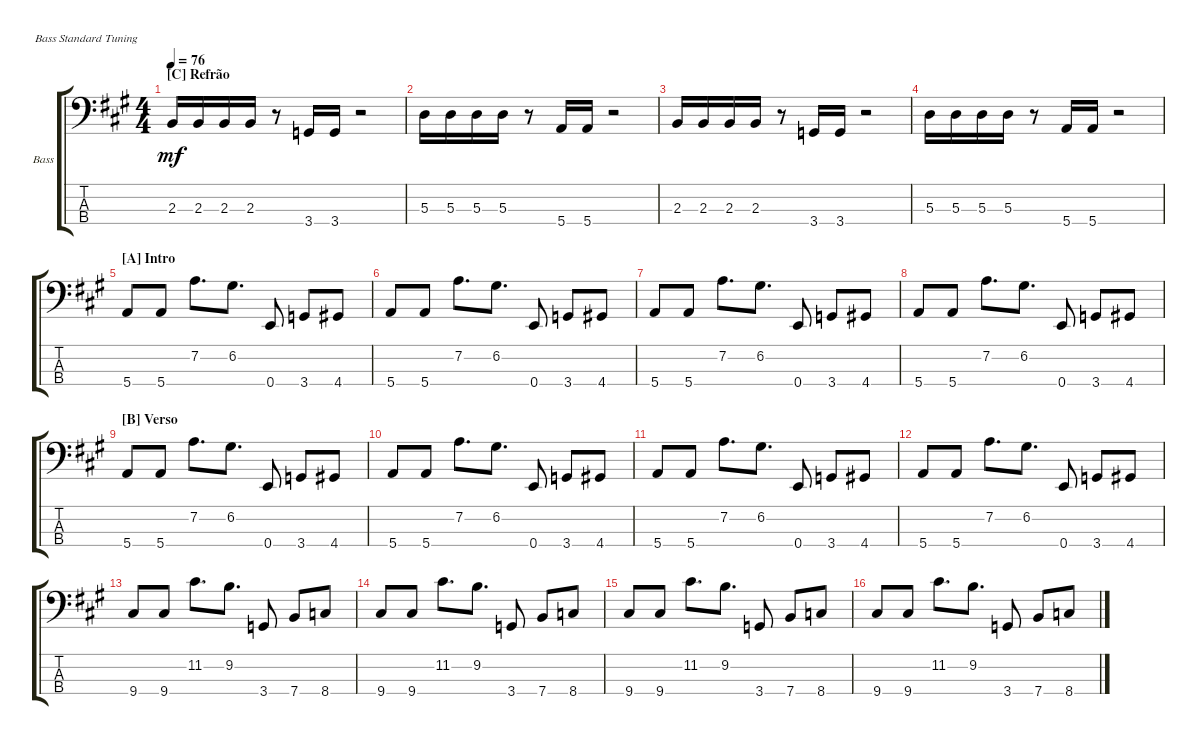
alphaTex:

\defaultSystemsLayout 4
\bracketExtendMode groupsimilarinstruments
\firstSystemTrackNameOrientation horizontal
\otherSystemsTrackNameOrientation horizontal
\track ("Bass" "Bass") {instrument electricbassfinger}
\staff {score tabs}
\tuning (G2 D2 A1 E1)
\ts (4 4)
\section ("C" "Refrão")
\tempo 76
\clef f4
\scale
0.5
\ks a
2.3.16{dy mf} 2.3.16 2.3.16 2.3.16 r.8 3.4.16 3.4.16 r.2 |
\scale
0.5 5.3.16 5.3.16 5.3.16 5.3.16 r.8 5.4.16 5.4.16 r.2 |
\scale
0.5 2.3.16 2.3.16 2.3.16 2.3.16 r.8 3.4.16 3.4.16 r.2 |
\scale
0.5 5.3.16 5.3.16 5.3.16 5.3.16 r.8 5.4.16 5.4.16 r.2 |
\section ("A" "Intro")
\scale
0.5 5.4.8 5.4.8 7.2.8{d} 6.2.8{d} 0.4.8 3.4.8 4.4.8 |
\scale
0.5 5.4.8 5.4.8 7.2.8{d} 6.2.8{d} 0.4.8 3.4.8 4.4.8 |
\scale
0.5 5.4.8 5.4.8 7.2.8{d} 6.2.8{d} 0.4.8 3.4.8 4.4.8 |
\scale
0.5 5.4.8 5.4.8 7.2.8{d} 6.2.8{d} 0.4.8 3.4.8 4.4.8 |
\section ("B" "Verso")
5.4.8 5.4.8 7.2.8{d} 6.2.8{d} 0.4.8 3.4.8 4.4.8 |
5.4.8 5.4.8 7.2.8{d} 6.2.8{d} 0.4.8 3.4.8 4.4.8 |
5.4.8 5.4.8 7.2.8{d} 6.2.8{d} 0.4.8 3.4.8 4.4.8 |
5.4.8 5.4.8 7.2.8{d} 6.2.8{d} 0.4.8 3.4.8 4.4.8 |
\scale
0.5 9.4.8 9.4.8 11.2.8{d} 9.2.8{d} 3.4.8 7.4.8 8.4.8 |
\scale
0.5 9.4.8 9.4.8 11.2.8{d} 9.2.8{d} 3.4.8 7.4.8 8.4.8 |
\scale
0.5 9.4.8 9.4.8 11.2.8{d} 9.2.8{d} 3.4.8 7.4.8 8.4.8 |
\scale
0.5 9.4.8 9.4.8 11.2.8{d} 9.2.8{d} 3.4.8 7.4.8 8.4.8
